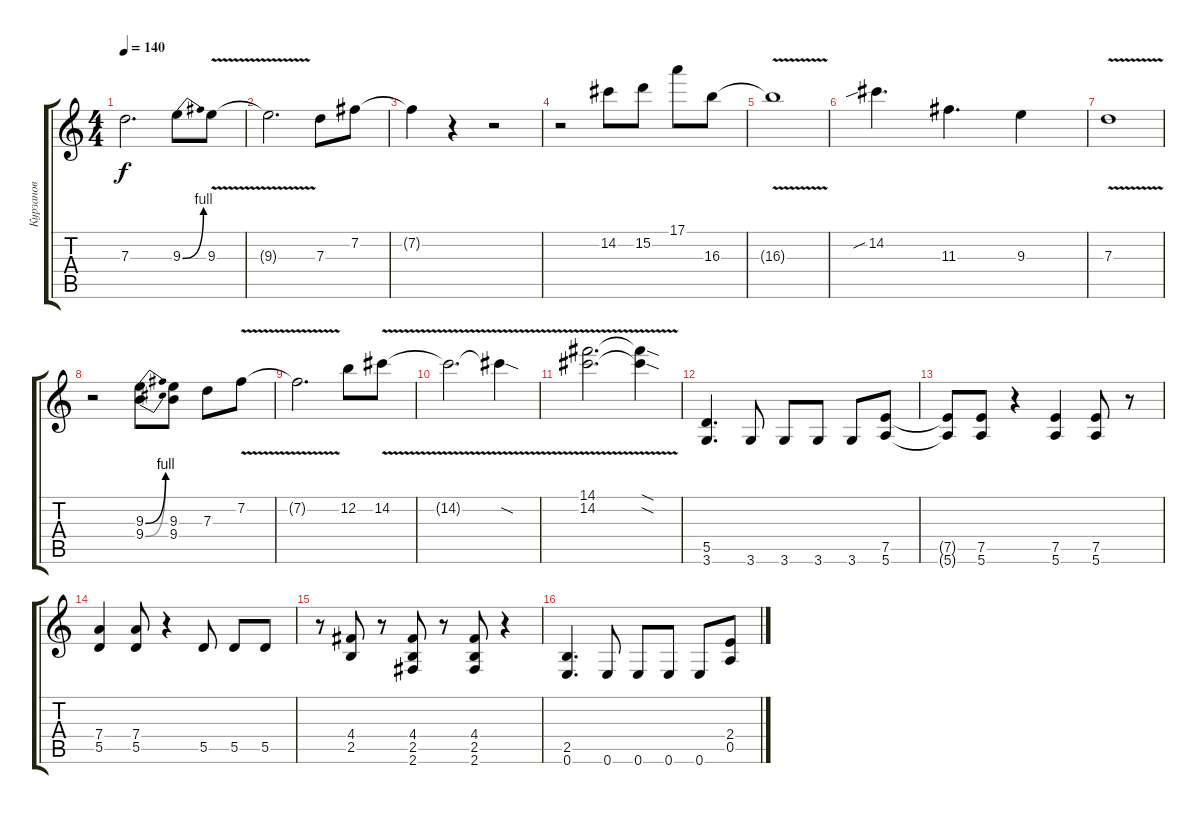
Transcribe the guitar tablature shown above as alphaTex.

\track ("Курзанов" "Курзанов") {instrument distortionguitar}
\staff {score tabs}
\tuning (E4 B3 G3 D3 A2 E2) {hide}
\ts (4 4)
\tempo 140
\clef g2
\ks c
7.3{t}.2{d dy f} 9.3{be (bend 0 0 60 4)}.8 9.3{v}.8 |
9.3{t}.2{d} 7.3.8 7.2.8 |
7.2{t}.4 r.4 r.2 |
r.2 14.2.8 15.2.8 17.1.8 16.3.8 |
16.3{v t}.1 |
14.2{sib}.4{d} 11.3.4{d} 9.3.4 |
7.3{v}.1 |
r.2 (9.3{be (bend 0 0 60 4)} 9.4{be (bend 0 0 60 4)}).8 (9.3 9.4).8 7.3.8 7.2{v}.8 |
7.2{t}.2{d} 12.2.8 14.2{v}.8 |
14.2{v t}.2{d} 14.2{sod t}.4 |
(14.1{v} 14.2).2{d} (14.1{sod t} 14.2{sod t}).4 |
(5.5 3.6).4{d} 3.6.8 3.6.8 3.6.8 3.6.8 (7.5 5.6).8 |
(7.5{t} 5.6{t}).8 (7.5 5.6).8 r.4 (7.5 5.6).4 (7.5 5.6).8 r.8 |
(7.4 5.5).4 (7.4 5.5).8 r.4 5.5.8 5.5.8 5.5.8 |
r.8 (4.4 2.5).8 r.8 (4.4 2.5 2.6).8 r.8 (4.4 2.5 2.6).8 r.4 |
(2.5 0.6).4{d} 0.6.8 0.6.8 0.6.8 0.6.8 (2.4 0.5).8
